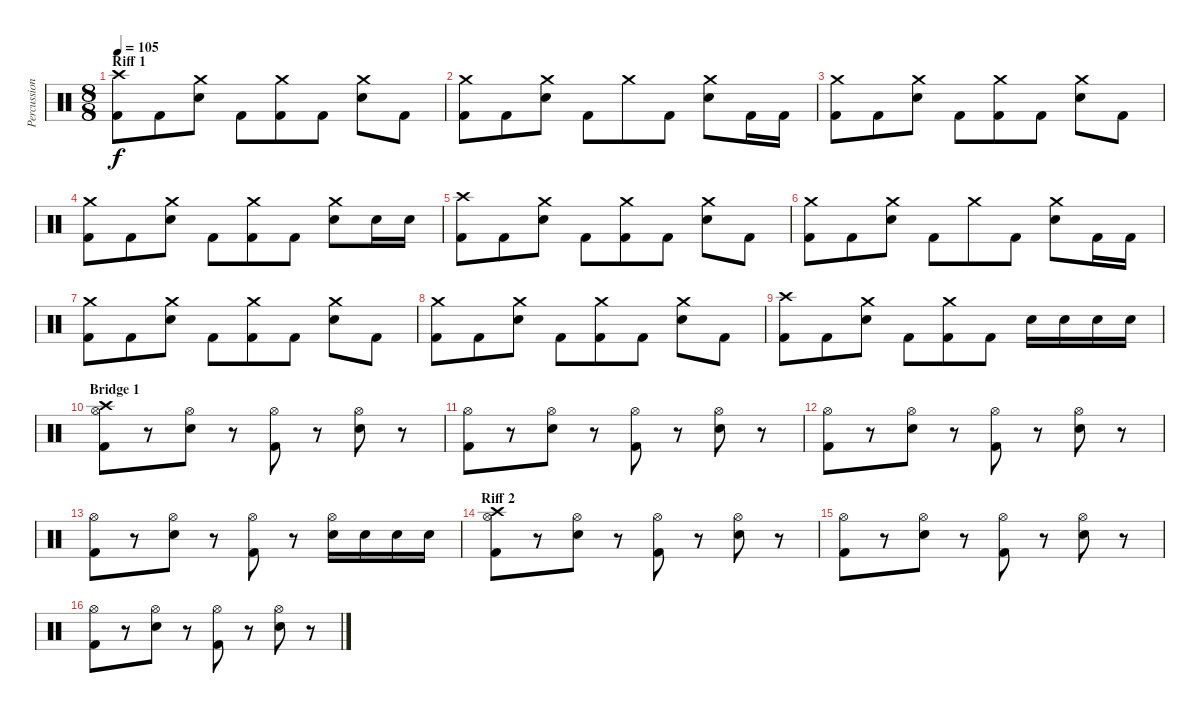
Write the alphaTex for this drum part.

\track ("Percussion" "Percussion") {instrument percussion}
\staff {score}
\articulation defaults
\ts (8 8)
\section ("" "Riff 1")
\tempo 105
\clef neutral
\ks c
("Crash high (hit)" "Kick (hit) 2").8{dy f} "Kick (hit) 2".8 ("Crash medium (hit)" "Snare (hit) 2").8 "Kick (hit) 2".8 ("Crash medium (hit)" "Kick (hit) 2").8 "Kick (hit) 2".8 ("Crash medium (hit)" "Snare (hit) 2").8 "Kick (hit) 2".8 |
("Crash medium (hit)" "Kick (hit) 2").8 "Kick (hit) 2".8 ("Crash medium (hit)" "Snare (hit) 2").8 "Kick (hit) 2".8 "Crash medium (hit)".8 "Kick (hit) 2".8 ("Crash medium (hit)" "Snare (hit) 2").8 "Kick (hit) 2".16 "Kick (hit) 2".16 |
("Crash medium (hit)" "Kick (hit) 2").8 "Kick (hit) 2".8 ("Crash medium (hit)" "Snare (hit) 2").8 "Kick (hit) 2".8 ("Crash medium (hit)" "Kick (hit) 2").8 "Kick (hit) 2".8 ("Crash medium (hit)" "Snare (hit) 2").8 "Kick (hit) 2".8 |
("Crash medium (hit)" "Kick (hit) 2").8 "Kick (hit) 2".8 ("Crash medium (hit)" "Snare (hit) 2").8 "Kick (hit) 2".8 ("Crash medium (hit)" "Kick (hit) 2").8 "Kick (hit) 2".8 ("Crash medium (hit)" "Snare (hit) 2").8 "Snare (hit) 2".16 "Snare (hit) 2".16 |
("Crash high (hit)" "Kick (hit) 2").8 "Kick (hit) 2".8 ("Crash medium (hit)" "Snare (hit) 2").8 "Kick (hit) 2".8 ("Crash medium (hit)" "Kick (hit) 2").8 "Kick (hit) 2".8 ("Crash medium (hit)" "Snare (hit) 2").8 "Kick (hit) 2".8 |
("Crash medium (hit)" "Kick (hit) 2").8 "Kick (hit) 2".8 ("Crash medium (hit)" "Snare (hit) 2").8 "Kick (hit) 2".8 "Crash medium (hit)".8 "Kick (hit) 2".8 ("Crash medium (hit)" "Snare (hit) 2").8 "Kick (hit) 2".16 "Kick (hit) 2".16 |
("Crash medium (hit)" "Kick (hit) 2").8 "Kick (hit) 2".8 ("Crash medium (hit)" "Snare (hit) 2").8 "Kick (hit) 2".8 ("Crash medium (hit)" "Kick (hit) 2").8 "Kick (hit) 2".8 ("Crash medium (hit)" "Snare (hit) 2").8 "Kick (hit) 2".8 |
("Crash medium (hit)" "Kick (hit) 2").8 "Kick (hit) 2".8 ("Crash medium (hit)" "Snare (hit) 2").8 "Kick (hit) 2".8 ("Crash medium (hit)" "Kick (hit) 2").8 "Kick (hit) 2".8 ("Crash medium (hit)" "Snare (hit) 2").8 "Kick (hit) 2".8 |
\section ("" "")
("Crash high (hit)" "Kick (hit) 2").8 "Kick (hit) 2".8 ("Crash medium (hit)" "Snare (hit) 2").8 "Kick (hit) 2".8 ("Crash medium (hit)" "Kick (hit) 2").8 "Kick (hit) 2".8 "Snare (hit) 2".16 "Snare (hit) 2".16 "Snare (hit) 2".16 "Snare (hit) 2".16 |
\section ("" "Bridge 1")
("Crash high (hit)" "Hi-Hat (open)" "Kick (hit) 2").8 r.8 ("Hi-Hat (open)" "Snare (hit) 2").8 r.8 ("Hi-Hat (open)" "Kick (hit) 2").8 r.8 ("Hi-Hat (open)" "Snare (hit) 2").8 r.8 |
("Hi-Hat (open)" "Kick (hit) 2").8 r.8 ("Hi-Hat (open)" "Snare (hit) 2").8 r.8 ("Hi-Hat (open)" "Kick (hit) 2").8 r.8 ("Hi-Hat (open)" "Snare (hit) 2").8 r.8 |
("Hi-Hat (open)" "Kick (hit) 2").8 r.8 ("Hi-Hat (open)" "Snare (hit) 2").8 r.8 ("Hi-Hat (open)" "Kick (hit) 2").8 r.8 ("Hi-Hat (open)" "Snare (hit) 2").8 r.8 |
("Hi-Hat (open)" "Kick (hit) 2").8 r.8 ("Hi-Hat (open)" "Snare (hit) 2").8 r.8 ("Hi-Hat (open)" "Kick (hit) 2").8 r.8 ("Hi-Hat (open)" "Snare (hit) 2").16 "Snare (hit) 2".16 "Snare (hit) 2".16 "Snare (hit) 2".16 |
\section ("" "Riff 2")
("Crash high (hit)" "Hi-Hat (open)" "Kick (hit) 2").8 r.8 ("Hi-Hat (open)" "Snare (hit) 2").8 r.8 ("Hi-Hat (open)" "Kick (hit) 2").8 r.8 ("Hi-Hat (open)" "Snare (hit) 2").8 r.8 |
("Hi-Hat (open)" "Kick (hit) 2").8 r.8 ("Hi-Hat (open)" "Snare (hit) 2").8 r.8 ("Hi-Hat (open)" "Kick (hit) 2").8 r.8 ("Hi-Hat (open)" "Snare (hit) 2").8 r.8 |
("Hi-Hat (open)" "Kick (hit) 2").8 r.8 ("Hi-Hat (open)" "Snare (hit) 2").8 r.8 ("Hi-Hat (open)" "Kick (hit) 2").8 r.8 ("Hi-Hat (open)" "Snare (hit) 2").8 r.8
